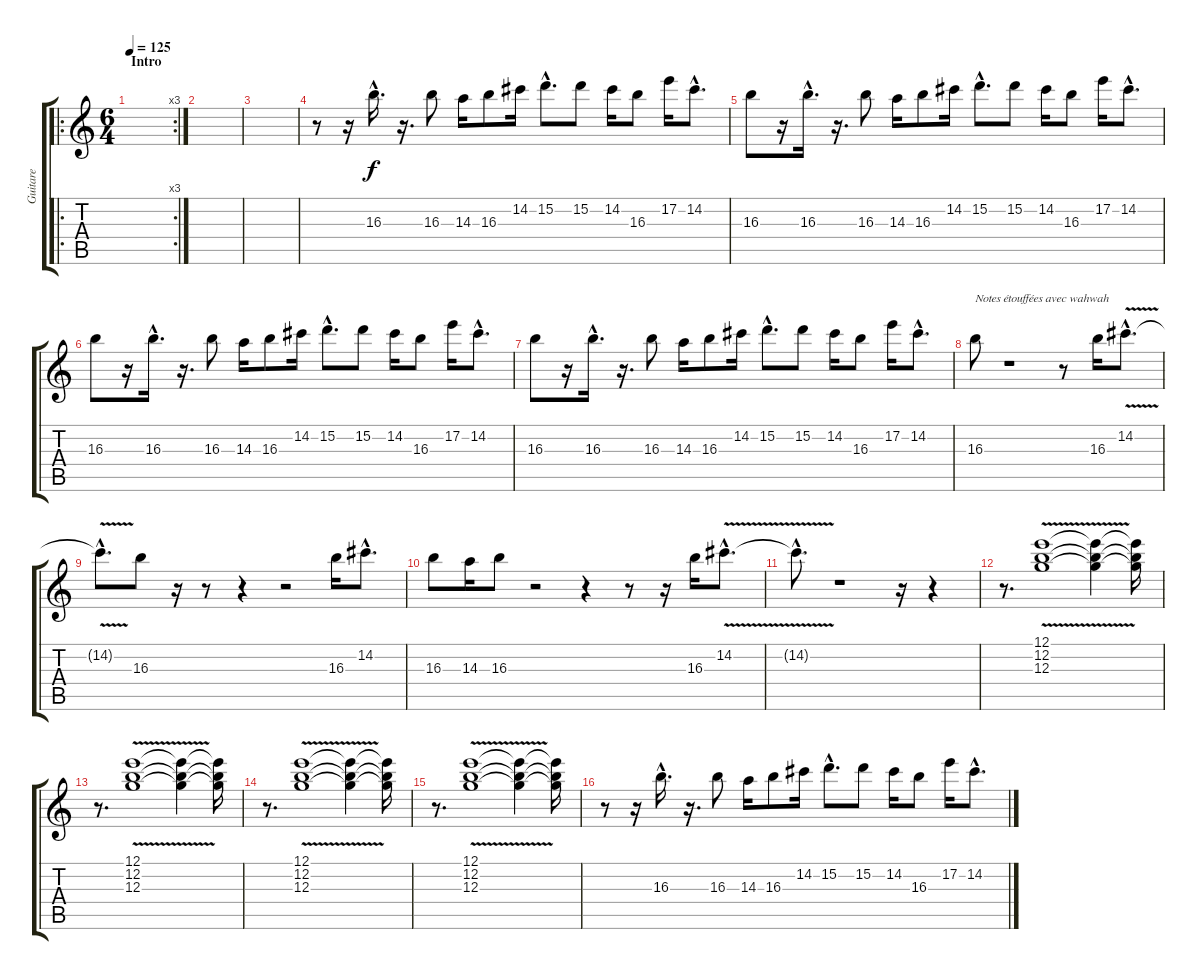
\track ("Guitare" "Guitare") {instrument distortionguitar}
\staff {score tabs}
\tuning (E4 B3 G3 D3 A2 E2) {hide}
\ro
\rc 3
\ts (6 4)
\section ("" "Intro")
\tempo 125
\clef g2
\ks c
|
|
|
r.8 r.16 16.3{hac}.16{d} r.16{d} 16.3.8 14.3.16 16.3.8 14.2.16 15.2{hac}.8{d} 15.2.8 14.2.16 16.3.8 17.2.16 14.2{hac}.8{d} |
16.3.8 r.16 16.3{hac}.16{d} r.16{d} 16.3.8 14.3.16 16.3.8 14.2.16 15.2{hac}.8{d} 15.2.8 14.2.16 16.3.8 17.2.16 14.2{hac}.8{d} |
16.3.8 r.16 16.3{hac}.16{d} r.16{d} 16.3.8 14.3.16 16.3.8 14.2.16 15.2{hac}.8{d} 15.2.8 14.2.16 16.3.8 17.2.16 14.2{hac}.8{d} |
16.3.8 r.16 16.3{hac}.16{d} r.16{d} 16.3.8 14.3.16 16.3.8 14.2.16 15.2{hac}.8{d} 15.2.8 14.2.16 16.3.8 17.2.16 14.2{hac}.8{d} |
16.3.8{txt "Notes étouffées avec wahwah"} r.1 r.8 16.3.16 14.2{v hac}.8{d} |
14.2{hac t}.8{d} 16.3.8 r.16 r.8 r.4 r.2 16.3.16 14.2{hac}.8{d} |
16.3.8 14.3.16 16.3.8 r.2 r.4 r.8 r.16 16.3.16 14.2{v hac}.8{d} |
14.2{hac t}.8{d} r.1 r.16 r.4 |
r.8{d} (12.1 12.2 12.3{v}).1 (12.1{t} 12.2{t} 12.3{t}).4 (12.1{t} 12.2{t} 12.3{t}).16 |
r.8{d} (12.1 12.2 12.3{v}).1 (12.1{t} 12.2{t} 12.3{t}).4 (12.1{t} 12.2{t} 12.3{t}).16 |
r.8{d} (12.1 12.2 12.3{v}).1 (12.1{t} 12.2{t} 12.3{t}).4 (12.1{t} 12.2{t} 12.3{t}).16 |
r.8{d} (12.1 12.2 12.3{v}).1 (12.1{t} 12.2{t} 12.3{t}).4 (12.1{t} 12.2{t} 12.3{t}).16 |
r.8 r.16 16.3{hac}.16{d} r.16{d} 16.3.8 14.3.16 16.3.8 14.2.16 15.2{hac}.8{d} 15.2.8 14.2.16 16.3.8 17.2.16 14.2{hac}.8{d}
